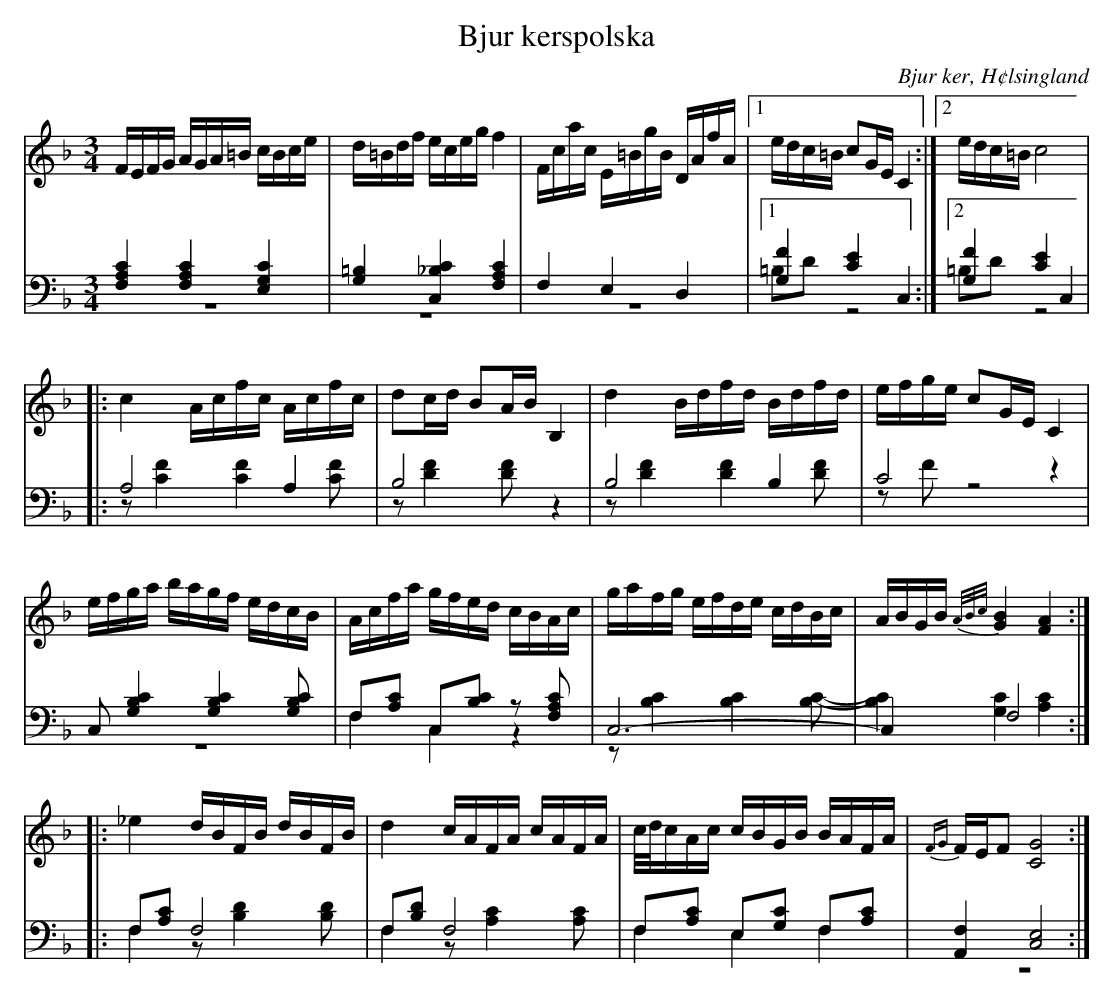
X:1
T: Bjur kerspolska
O: Bjur ker, H¢lsingland
M: 3/4
L: 1/16
K: F
V:1
V:2
V:3 merge
V:1
FEFG AGA=B cBce|d=Bdf eceg f4|Fcac E=BgB DAfA|1 edc=B c2GE C4:|2 edc=B c8 |
|:c4 Acfc Acfc|d2cd B2AB B,4|d4 Bdfd Bdfd|efge c2GE C4|
efga bagf edcB|Acfa gfed cBAc|gafg efde cdBc|ABGB {A/B/c/}[G4B4] [F4A4]:|
|:_e4 dBFB dBFB|d4 cAFA cAFA|c/d/cAc cBGB BAFA|{FG}FEF2 [C8G8]:|
V:2 clef=bass
[F,4A,4C4] [F,4A,4C4] [E,4G,4C4]|[G,4=B,4] [C,4_B,4C4] [F,4A,4C4]|F,4 E,4 D,4|1 [G,4F4] [C4E4] C,4:|2 [G,4F4] [C4E4] C,4 |
|:A,8 A,4|B,8 z4|B,8  B,4|C8 z4|
C,2 [G,4B,4C4] [G,4B,4C4] [G,2B,2C2]|F,2[A,2C2] C,2[B,2C2] z2 [F,2A,2C2]|C,12-|C,4 F,8:|
|:F,2[A,2C2] F,8|F,2[B,2D2] F,8|F,2[A,2C2] E,2[G,2C2] F,2[A,2C2]|[A,,4F,4] [C,8E,8]:|
V:3 clef=bass
z12|z12|z12|1 =B,2D2 z8:|2 =B,2D2 z8|
|:z2 [C4F4] [C4F4] [C2F2]|z2 [D4F4] [D2F2] z4|z2 [D4F4] [D4F4] [D2F2]|z2 F2 z8|
z12|F,4 C,4 z4|z2 [B,4C4] [B,4C4] [B,2C2]-|[B,4C4] [G,4C4] [A,4C4]:|
F,4 z2 [B,4D4] [B,2D2]|F,4 z2 [A,4C4] [A,2C2]|F,4 E,4 F,4|z12|
